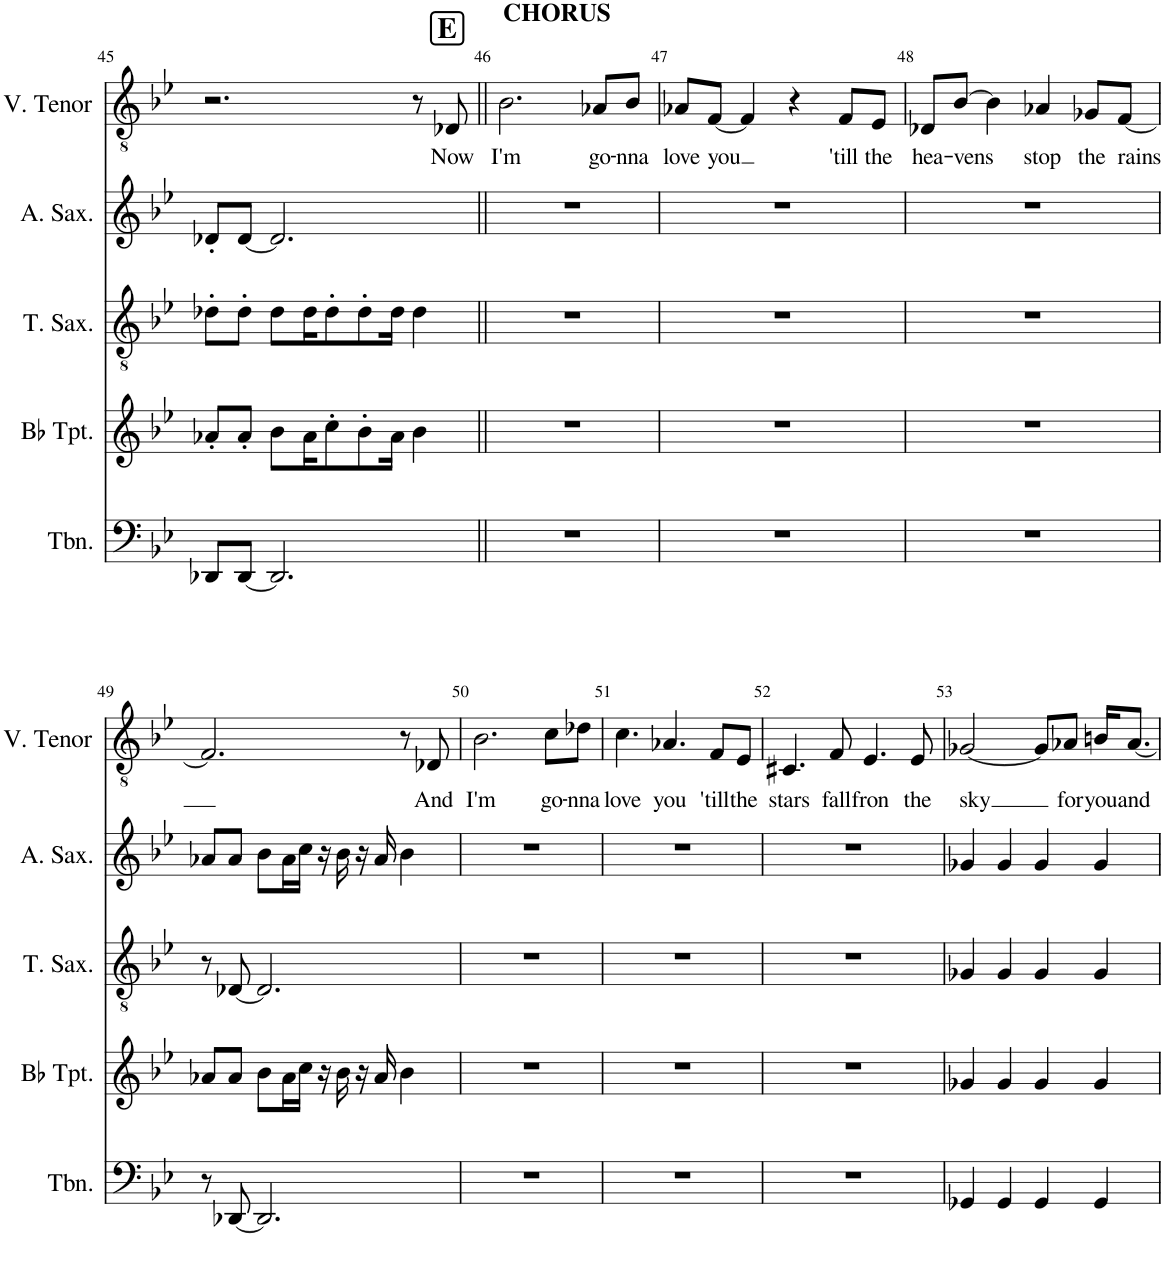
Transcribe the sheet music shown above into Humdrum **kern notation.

**kern	**kern	**kern	**kern	**kern	**text
*part5	*part4	*part3	*part2	*part1	*part1
*staff5	*staff4	*staff3	*staff2	*staff1	*staff1
*I"Trombone	*I"Bb Trumpet	*I"Tenor Saxophone	*I"Alto Saxophone	*I"V. Tenor	*
*I'Tbn.	*I'Bb Tpt.	*I'T. Sax.	*I'A. Sax.	*I'V. Tenor	*
!!LO:PB:g=z
*clefF4	*clefG2	*clefGv2	*clefG2	*clefGv2	*
*	*ITrd1c2	*ITrd8c14	*ITrd5c9	*	*
*k[b-e-]	*k[b-e-]	*k[b-e-]	*k[b-e-]	*k[b-e-]	*
*M4/4	*M4/4	*M4/4	*M4/4	*M4/4	*
=45	=45	=45	=45	=45	=45
8DD-X/L	8a-X'/L	8d-X'\L	8d-X'/L	2.r	.
[8DD-/J	8a-'/J	8d-'\J	[8d-/J	.	.
2.DD-/]	8b-\L	8d-\L	2.d-/]	.	.
.	16a-\K	16d-\K	.	.	.
.	8cc'\	8d-'\	.	.	.
.	8b-'\	8d-'\	.	.	.
.	16a-\Jk	16d-\Jk	.	.	.
.	4b-\	4d-\	.	8r	.
!	!	!	!	!	!LO:LY:b
.	.	.	.	8D-X/	Now
!!LO:REH:place=s1:a:B:cj:fs=14:t=E
=46||	=46||	=46||	=46||	=46||	=46||
!	!	!	!	!LO:TX:a:B:t=CHORUS	!
!	!	!	!	!	!LO:LY:b
1r	1r	1r	1r	2.B-\	I'm
!	!	!	!	!	!LO:LY:b
.	.	.	.	8A-X/L	go-
!	!	!	!	!	!LO:LY:b
.	.	.	.	8B-/J	-nna
=47	=47	=47	=47	=47	=47
!	!	!	!	!	!LO:LY:b
1r	1r	1r	1r	8A-X/L	love
!	!	!	!	!	!LO:LY:b
.	.	.	.	[8F/J	you
.	.	.	.	4F/]	.
.	.	.	.	4r	.
!	!	!	!	!	!LO:LY:b
.	.	.	.	8F/L	'till
!	!	!	!	!	!LO:LY:b
.	.	.	.	8E-/J	the
=48	=48	=48	=48	=48	=48
!	!	!	!	!	!LO:LY:b
1r	1r	1r	1r	8D-X/L	hea-
!	!	!	!	!	!LO:LY:b
.	.	.	.	[8B-/J	-vens
.	.	.	.	4B-\]	.
!	!	!	!	!	!LO:LY:b
.	.	.	.	4A-X/	stop
!	!	!	!	!	!LO:LY:b
.	.	.	.	8G-X/L	the
!	!	!	!	!	!LO:LY:b
.	.	.	.	[8F/J	rains
!!LO:LB:g=z
=49	=49	=49	=49	=49	=49
8r	8a-X/L	8r	8a-X/L	2.F/]	.
[8DD-X/	8a-/J	[8D-X/	8a-/J	.	.
2.DD-/]	8b-\L	2.D-/]	8b-\L	.	.
.	16a-\L	.	16a-\L	.	.
.	16cc\JJ	.	16cc\JJ	.	.
.	16r	.	16r	.	.
.	16b-\	.	16b-\	.	.
.	16r	.	16r	.	.
.	16a-/	.	16a-/	.	.
.	4b-\	.	4b-\	8r	.
!	!	!	!	!	!LO:LY:b
.	.	.	.	8D-X/	And
=50	=50	=50	=50	=50	=50
!	!	!	!	!	!LO:LY:b
1r	1r	1r	1r	2.B-\	I'm
!	!	!	!	!	!LO:LY:b
.	.	.	.	8c\L	go-
!	!	!	!	!	!LO:LY:b
.	.	.	.	8d-X\J	-nna
=51	=51	=51	=51	=51	=51
!	!	!	!	!	!LO:LY:b
1r	1r	1r	1r	4.c\	love
!	!	!	!	!	!LO:LY:b
.	.	.	.	4.A-X/	you
!	!	!	!	!	!LO:LY:b
.	.	.	.	8F/L	'till
!	!	!	!	!	!LO:LY:b
.	.	.	.	8E-/J	the
=52	=52	=52	=52	=52	=52
!	!	!	!	!	!LO:LY:b
1r	1r	1r	1r	4.C#X/	stars
!	!	!	!	!	!LO:LY:b
.	.	.	.	8F/	fall
!	!	!	!	!	!LO:LY:b
.	.	.	.	4.E-/	fron
!	!	!	!	!	!LO:LY:b
.	.	.	.	8E-/	the
=53	=53	=53	=53	=53	=53
!	!	!	!	!	!LO:LY:b
4GG-X/	4g-X/	4G-X/	4g-X/	[2G-X/	sky
4GG-/	4g-/	4G-/	4g-/	.	.
4GG-/	4g-/	4G-/	4g-/	8G-/L]	.
!	!	!	!	!	!LO:LY:b
.	.	.	.	8A-X/J	for
!	!	!	!	!	!LO:LY:b
4GG-/	4g-/	4G-/	4g-/	16Bn/KL	you
!	!	!	!	!	!LO:LY:b
.	.	.	.	[8.A-/J	and
=	=	=	=	=	=
*-	*-	*-	*-	*-	*-
